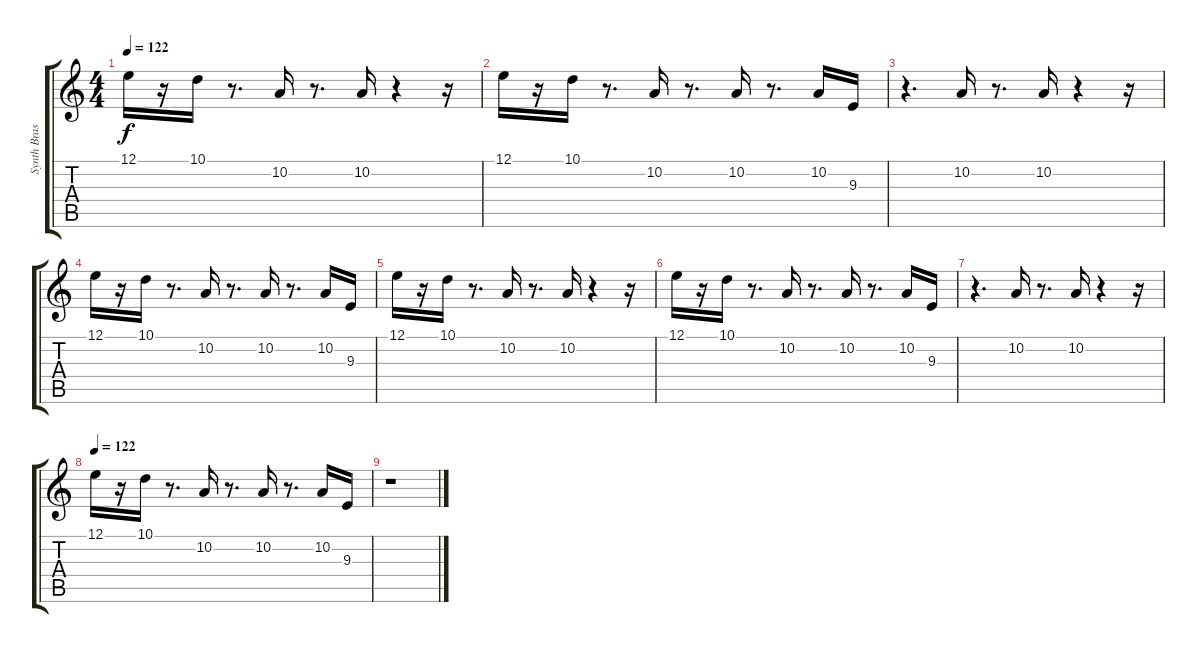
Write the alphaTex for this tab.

\track ("Synth Brass 2" "Synth Bras") {instrument synthbrass2}
\staff {score tabs}
\tuning (E4 B3 G3 D3 A2 E2) {hide}
\ts (4 4)
\tempo 122
\clef g2
\ks c
12.1.16{dy f volume 11} r.16 10.1.16{volume 10} r.8{d} 10.2.16{volume 10} r.8{d} 10.2.16{volume 10} r.4 r.16 |
12.1.16{volume 9} r.16 10.1.16{volume 9} r.8{d} 10.2.16{volume 9} r.8{d} 10.2.16{volume 8} r.8{d} 10.2.16{volume 8} 9.3.16 |
r.4{d} 10.2.16{volume 8} r.8{d} 10.2.16{volume 7} r.4 r.16 |
12.1.16{volume 7} r.16 10.1.16{volume 6} r.8{d} 10.2.16{volume 6} r.8{d} 10.2.16{volume 6} r.8{d} 10.2.16{volume 6} 9.3.16{volume 5} |
12.1.16 r.16 10.1.16{volume 5} r.8{d} 10.2.16{volume 5} r.8{d} 10.2.16{volume 4} r.4 r.16 |
12.1.16{volume 4} r.16 10.1.16{volume 4} r.8{d} 10.2.16{volume 4} r.8{d} 10.2.16{volume 3} r.8{d} 10.2.16{volume 3} 9.3.16{volume 3} |
r.4{d} 10.2.16{volume 2} r.8{d} 10.2.16{volume 2} r.4 r.16 |
\tempo 122
12.1.16{volume 1} r.16 10.1.16{volume 1} r.8{d} 10.2.16{volume 1} r.8{d} 10.2.16{volume 0} r.8{d} 10.2.16{volume 0} 9.3.16{volume 0} |
r.1
